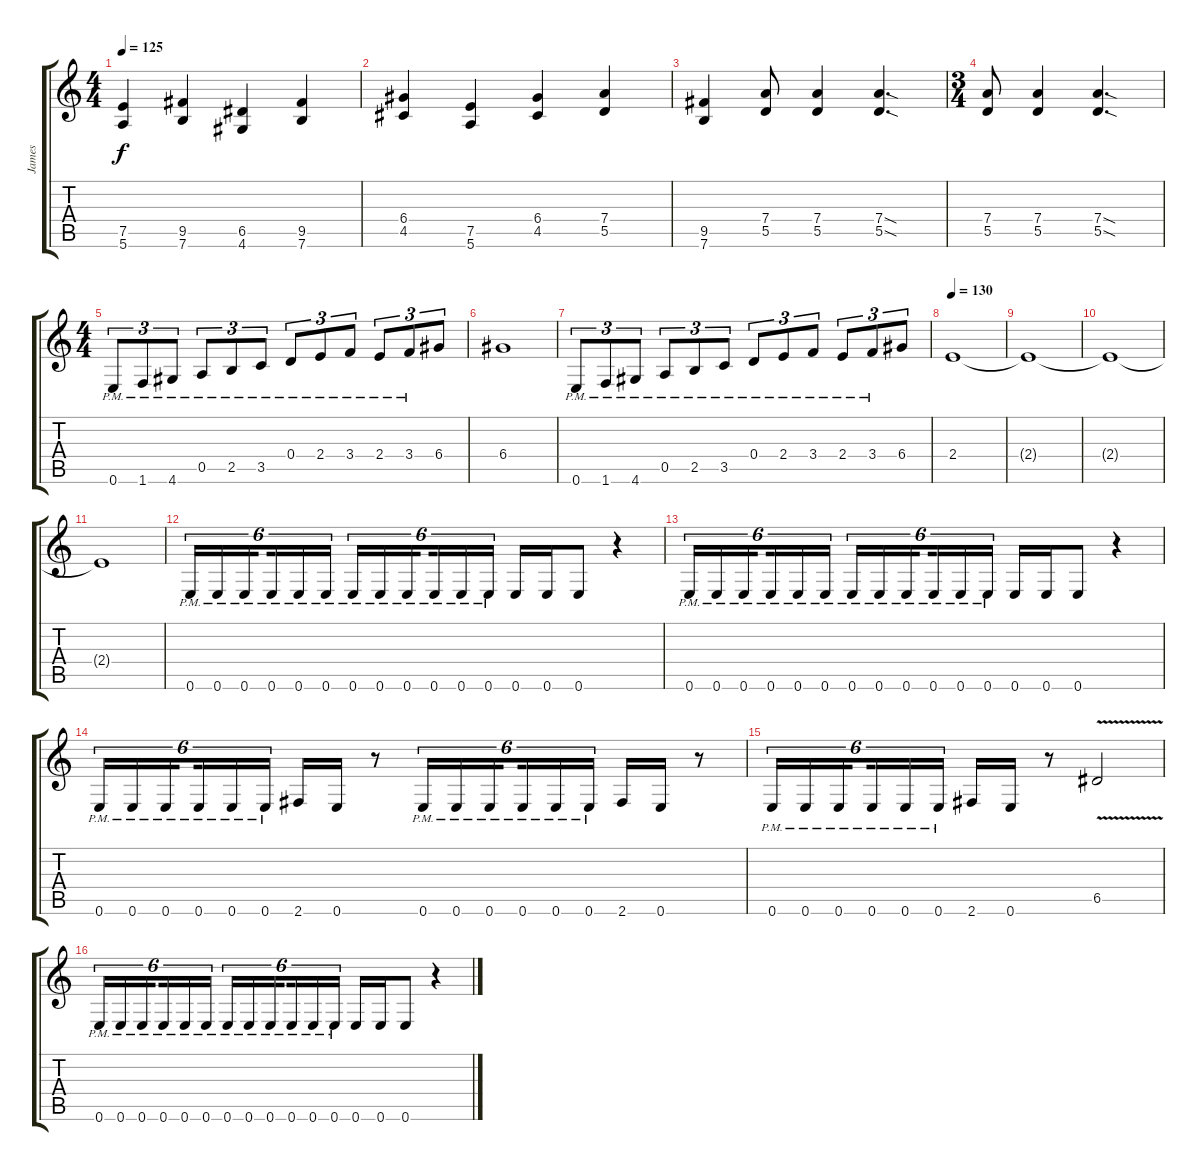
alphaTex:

\track ("James" "James") {instrument distortionguitar}
\staff {score tabs}
\tuning (E4 B3 G3 D3 A2 E2) {hide}
\ts (4 4)
\tempo 125
\clef g2
\ks c
(7.5 5.6).4{dy f} (9.5 7.6).4 (6.5 4.6).4 (9.5 7.6).4 |
(6.4 4.5).4 (7.5 5.6).4 (6.4 4.5).4 (7.4 5.5).4 |
(9.5 7.6).4 (7.4 5.5).8 (7.4 5.5).4 (7.4{sod} 5.5{sod}).4{d} |
\ts (3 4)
(7.4 5.5).8 (7.4 5.5).4 (7.4{sod} 5.5{sod}).4{d} |
\ts (4 4)
0.6{pm}.8{tu (3 2)} 1.6{pm}.8{tu (3 2)} 4.6{pm}.8{tu (3 2)} 0.5{pm}.8{tu (3 2)} 2.5{pm}.8{tu (3 2)} 3.5{pm}.8{tu (3 2)} 0.4{pm}.8{tu (3 2)} 2.4{pm}.8{tu (3 2)} 3.4{pm}.8{tu (3 2)} 2.4{pm}.8{tu (3 2)} 3.4{pm}.8{tu (3 2)} 6.4.8{tu (3 2)} |
6.4.1 |
0.6{pm}.8{tu (3 2)} 1.6{pm}.8{tu (3 2)} 4.6{pm}.8{tu (3 2)} 0.5{pm}.8{tu (3 2)} 2.5{pm}.8{tu (3 2)} 3.5{pm}.8{tu (3 2)} 0.4{pm}.8{tu (3 2)} 2.4{pm}.8{tu (3 2)} 3.4{pm}.8{tu (3 2)} 2.4{pm}.8{tu (3 2)} 3.4{pm}.8{tu (3 2)} 6.4.8{tu (3 2)} |
\tempo 130
2.4.1{volume 5} |
2.4{t}.1 |
2.4{t}.1{volume 13} |
2.4{t}.1 |
0.6{pm}.16{tu (6 4)} 0.6{pm}.16{tu (6 4)} 0.6{pm}.16{tu (6 4) beam splitsecondary} 0.6{pm}.16{tu (6 4)} 0.6{pm}.16{tu (6 4)} 0.6{pm}.16{tu (6 4)} 0.6{pm}.16{tu (6 4)} 0.6{pm}.16{tu (6 4)} 0.6{pm}.16{tu (6 4) beam splitsecondary} 0.6{pm}.16{tu (6 4)} 0.6{pm}.16{tu (6 4)} 0.6{pm}.16{tu (6 4)} 0.6.16 0.6.16 0.6.8 r.4 |
0.6{pm}.16{tu (6 4)} 0.6{pm}.16{tu (6 4)} 0.6{pm}.16{tu (6 4) beam splitsecondary} 0.6{pm}.16{tu (6 4)} 0.6{pm}.16{tu (6 4)} 0.6{pm}.16{tu (6 4)} 0.6{pm}.16{tu (6 4)} 0.6{pm}.16{tu (6 4)} 0.6{pm}.16{tu (6 4) beam splitsecondary} 0.6{pm}.16{tu (6 4)} 0.6{pm}.16{tu (6 4)} 0.6{pm}.16{tu (6 4)} 0.6.16 0.6.16 0.6.8 r.4 |
0.6{pm}.16{tu (6 4)} 0.6{pm}.16{tu (6 4)} 0.6{pm}.16{tu (6 4) beam splitsecondary} 0.6{pm}.16{tu (6 4)} 0.6{pm}.16{tu (6 4)} 0.6{pm}.16{tu (6 4)} 2.6.16 0.6.16 r.8 0.6{pm}.16{tu (6 4)} 0.6{pm}.16{tu (6 4)} 0.6{pm}.16{tu (6 4) beam splitsecondary} 0.6{pm}.16{tu (6 4)} 0.6{pm}.16{tu (6 4)} 0.6{pm}.16{tu (6 4)} 2.6.16 0.6.16 r.8 |
0.6{pm}.16{tu (6 4)} 0.6{pm}.16{tu (6 4)} 0.6{pm}.16{tu (6 4) beam splitsecondary} 0.6{pm}.16{tu (6 4)} 0.6{pm}.16{tu (6 4)} 0.6{pm}.16{tu (6 4)} 2.6.16 0.6.16 r.8 6.5{v}.2 |
0.6{pm}.16{tu (6 4)} 0.6{pm}.16{tu (6 4)} 0.6{pm}.16{tu (6 4) beam splitsecondary} 0.6{pm}.16{tu (6 4)} 0.6{pm}.16{tu (6 4)} 0.6{pm}.16{tu (6 4)} 0.6{pm}.16{tu (6 4)} 0.6{pm}.16{tu (6 4)} 0.6{pm}.16{tu (6 4) beam splitsecondary} 0.6{pm}.16{tu (6 4)} 0.6{pm}.16{tu (6 4)} 0.6{pm}.16{tu (6 4)} 0.6.16 0.6.16 0.6.8 r.4
